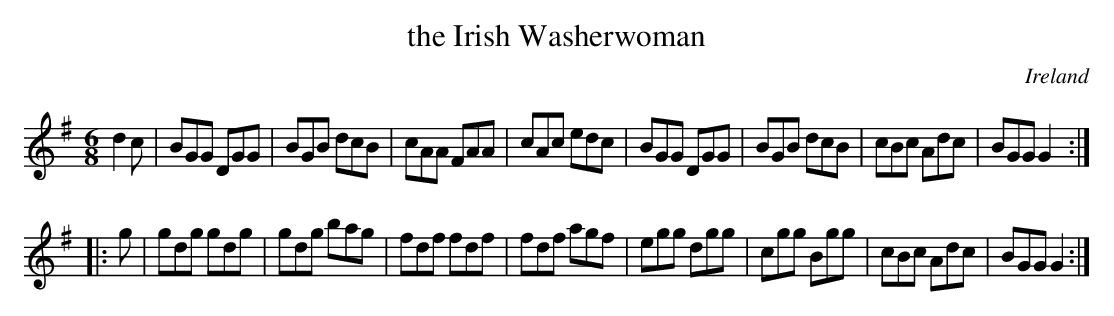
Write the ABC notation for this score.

X:1
T:the Irish Washerwoman
M:6/8
O:Ireland
O:Scotland
O:England
K:G major
d2c|\
BGG DGG|BGB dcB|cAA FAA|cAc edc|\
BGG DGG|BGB dcB|cBc Adc|BGG G2 :|
|:g|\
gdg gdg|gdg bag|fdf fdf|fdf agf|\
egg dgg|cgg Bgg|cBc Adc|BGG G2:|
